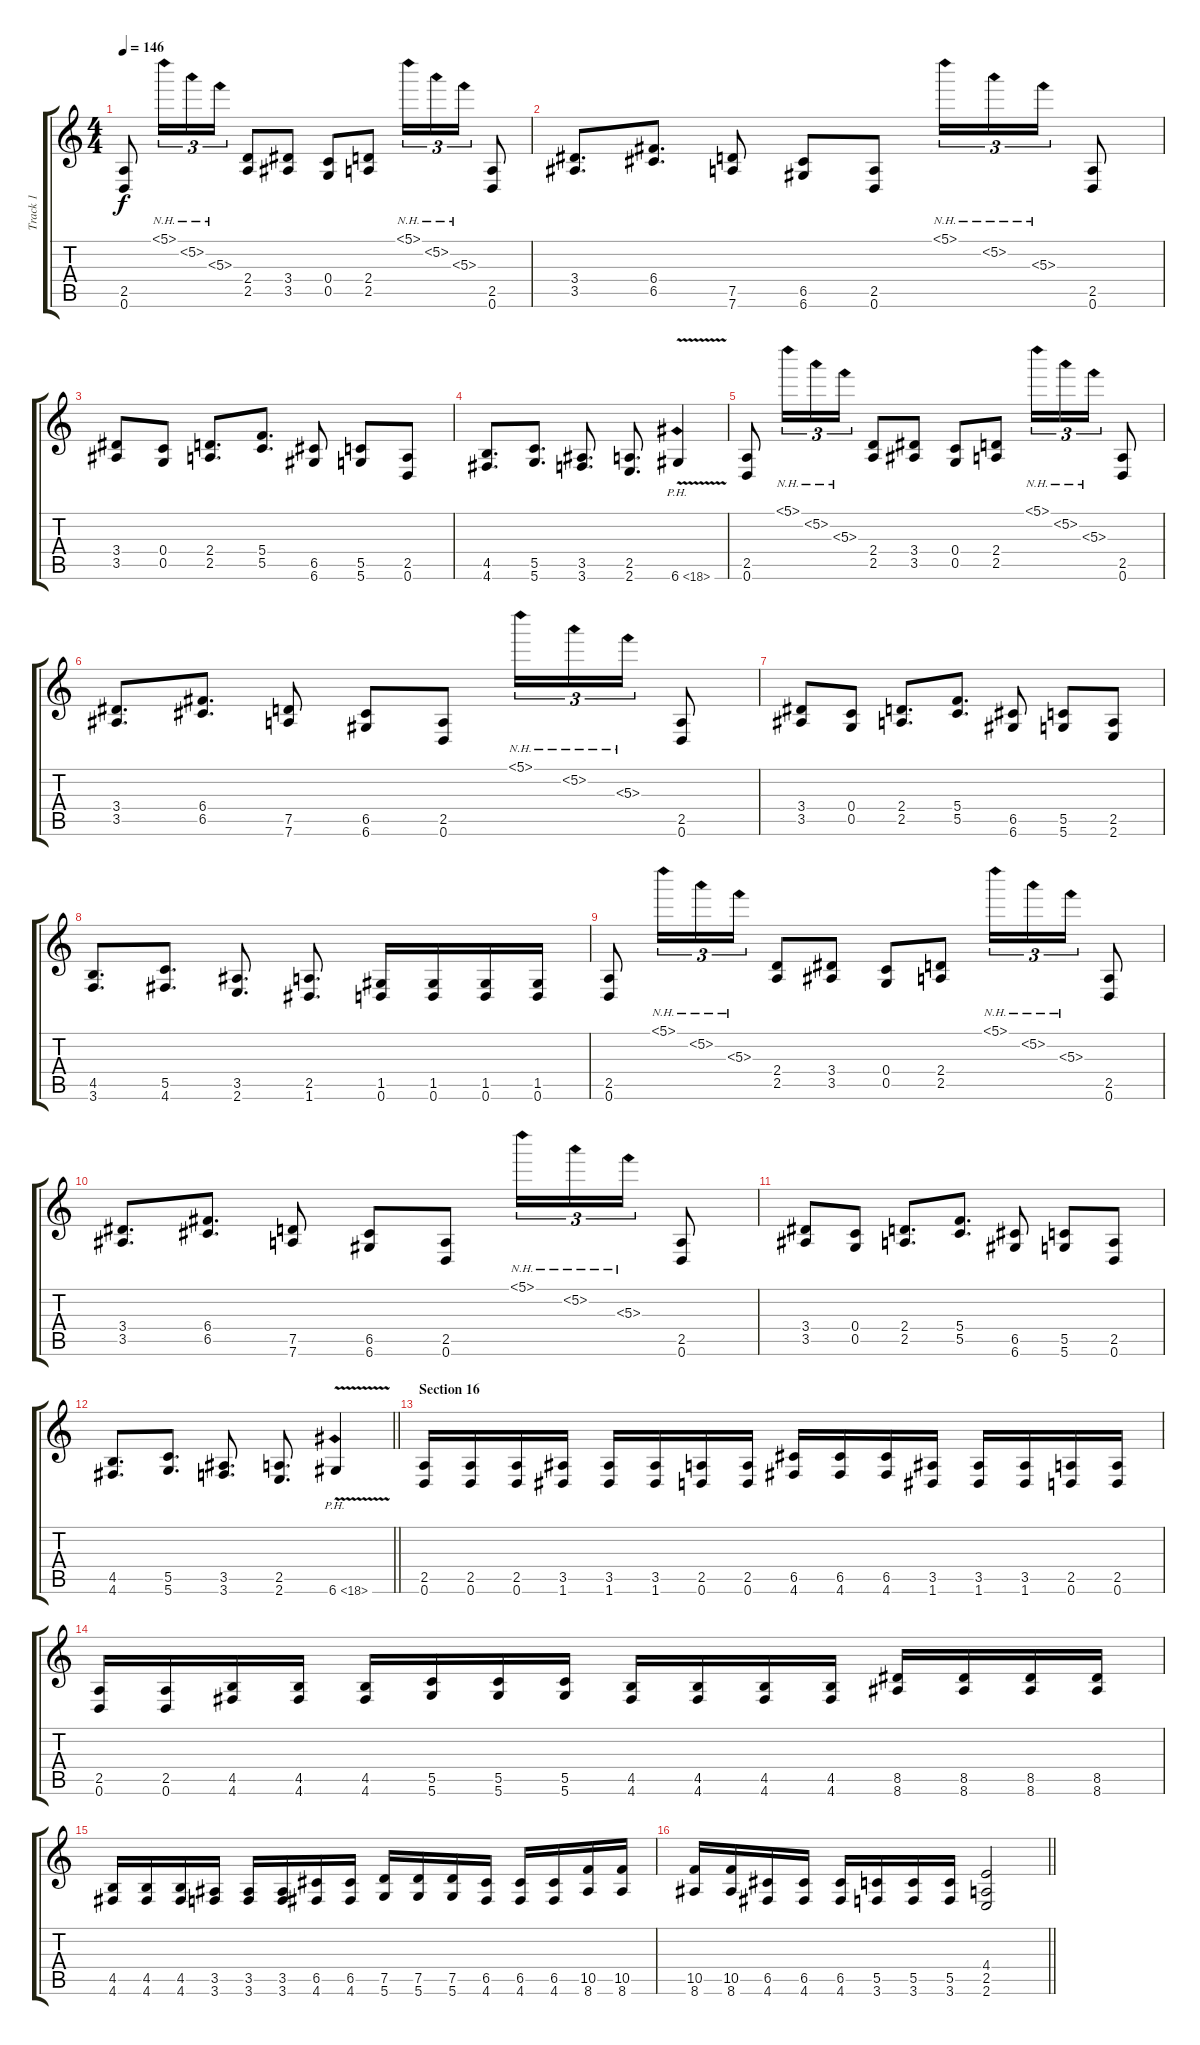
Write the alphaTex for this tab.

\track ("Track 1" "Track 1") {instrument distortionguitar}
\staff {score tabs}
\tuning (D4 A3 F3 C3 G2 D2) {hide}
\ts (4 4)
\tempo 146
\clef g2
\ks c
(2.5 0.6).8{dy f} 5.1{nh}.16{tu (3 2)} 5.2{nh}.16{tu (3 2)} 5.3{nh}.16{tu (3 2)} (2.4 2.5).8 (3.4 3.5).8 (0.4 0.5).8 (2.4 2.5).8 5.1{nh}.16{tu (3 2)} 5.2{nh}.16{tu (3 2)} 5.3{nh}.16{tu (3 2)} (2.5 0.6).8 |
(3.4 3.5).8{d} (6.4 6.5).8{d} (7.5 7.6).8 (6.5 6.6).8 (2.5 0.6).8 5.1{nh}.16{tu (3 2)} 5.2{nh}.16{tu (3 2)} 5.3{nh}.16{tu (3 2)} (2.5 0.6).8 |
(3.4 3.5).8 (0.4 0.5).8 (2.4 2.5).8{d} (5.4 5.5).8{d} (6.5 6.6).8 (5.5 5.6).8 (2.5 0.6).8 |
(4.5 4.6).8{d} (5.5 5.6).8{d} (3.5 3.6).8{d} (2.5 2.6).8{d} 6.6{ph 12 v}.4 |
(2.5 0.6).8 5.1{nh}.16{tu (3 2)} 5.2{nh}.16{tu (3 2)} 5.3{nh}.16{tu (3 2)} (2.4 2.5).8 (3.4 3.5).8 (0.4 0.5).8 (2.4 2.5).8 5.1{nh}.16{tu (3 2)} 5.2{nh}.16{tu (3 2)} 5.3{nh}.16{tu (3 2)} (2.5 0.6).8 |
(3.4 3.5).8{d} (6.4 6.5).8{d} (7.5 7.6).8 (6.5 6.6).8 (2.5 0.6).8 5.1{nh}.16{tu (3 2)} 5.2{nh}.16{tu (3 2)} 5.3{nh}.16{tu (3 2)} (2.5 0.6).8 |
(3.4 3.5).8 (0.4 0.5).8 (2.4 2.5).8{d} (5.4 5.5).8{d} (6.5 6.6).8 (5.5 5.6).8 (2.5 2.6).8 |
(4.5 3.6).8{d} (5.5 4.6).8{d} (3.5 2.6).8{d} (2.5 1.6).8{d} (1.5 0.6).16 (1.5 0.6).16 (1.5 0.6).16 (1.5 0.6).16 |
(2.5 0.6).8 5.1{nh}.16{tu (3 2)} 5.2{nh}.16{tu (3 2)} 5.3{nh}.16{tu (3 2)} (2.4 2.5).8 (3.4 3.5).8 (0.4 0.5).8 (2.4 2.5).8 5.1{nh}.16{tu (3 2)} 5.2{nh}.16{tu (3 2)} 5.3{nh}.16{tu (3 2)} (2.5 0.6).8 |
(3.4 3.5).8{d} (6.4 6.5).8{d} (7.5 7.6).8 (6.5 6.6).8 (2.5 0.6).8 5.1{nh}.16{tu (3 2)} 5.2{nh}.16{tu (3 2)} 5.3{nh}.16{tu (3 2)} (2.5 0.6).8 |
(3.4 3.5).8 (0.4 0.5).8 (2.4 2.5).8{d} (5.4 5.5).8{d} (6.5 6.6).8 (5.5 5.6).8 (2.5 0.6).8 |
\barLineRight lightlight
(4.5 4.6).8{d} (5.5 5.6).8{d} (3.5 3.6).8{d} (2.5 2.6).8{d} 6.6{ph 12 v}.4 |
\section ("" "Section 16")
(2.5 0.6).16 (2.5 0.6).16 (2.5 0.6).16 (3.5 1.6).16 (3.5 1.6).16 (3.5 1.6).16 (2.5 0.6).16 (2.5 0.6).16 (6.5 4.6).16 (6.5 4.6).16 (6.5 4.6).16 (3.5 1.6).16 (3.5 1.6).16 (3.5 1.6).16 (2.5 0.6).16 (2.5 0.6).16 |
(2.5 0.6).16 (2.5 0.6).16 (4.5 4.6).16 (4.5 4.6).16 (4.5 4.6).16 (5.5 5.6).16 (5.5 5.6).16 (5.5 5.6).16 (4.5 4.6).16 (4.5 4.6).16 (4.5 4.6).16 (4.5 4.6).16 (8.5 8.6).16 (8.5 8.6).16 (8.5 8.6).16 (8.5 8.6).16 |
(4.5 4.6).16 (4.5 4.6).16 (4.5 4.6).16 (3.5 3.6).16 (3.5 3.6).16 (3.5 3.6).16 (6.5 4.6).16 (6.5 4.6).16 (7.5 5.6).16 (7.5 5.6).16 (7.5 5.6).16 (6.5 4.6).16 (6.5 4.6).16 (6.5 4.6).16 (10.5 8.6).16 (10.5 8.6).16 |
\barLineRight lightlight
(10.5 8.6).16 (10.5 8.6).16 (6.5 4.6).16 (6.5 4.6).16 (6.5 4.6).16 (5.5 3.6).16 (5.5 3.6).16 (5.5 3.6).16 (4.4 2.5 2.6).2
